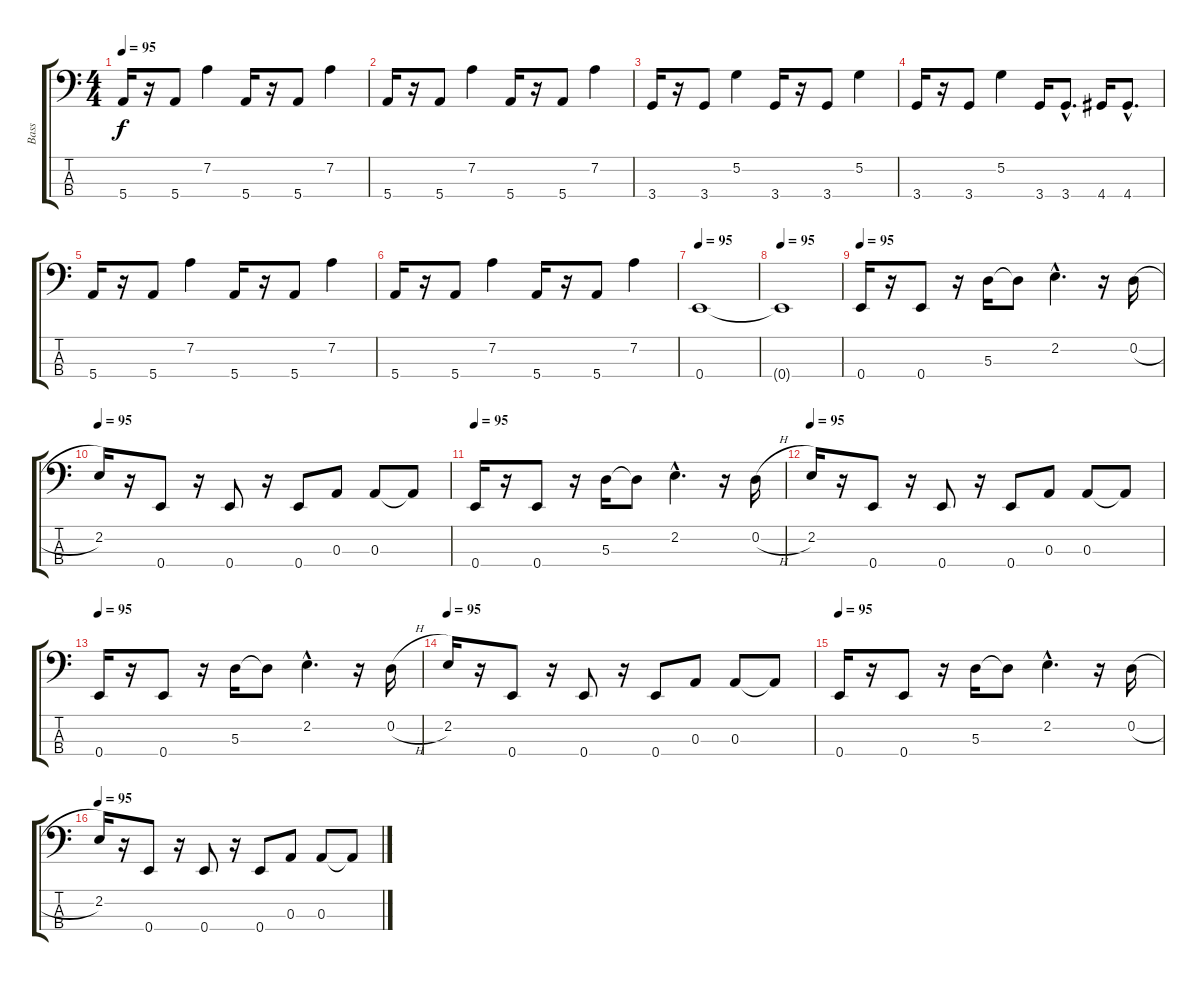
\track ("Bass" "Bass") {instrument electricbassfinger}
\staff {score tabs}
\tuning (G2 D2 A1 E1) {hide}
\ts (4 4)
\tempo 95
\clef f4
\ks c
5.4.16{dy f} r.16 5.4.8 7.2.4 5.4.16 r.16 5.4.8 7.2.4 |
5.4.16 r.16 5.4.8 7.2.4 5.4.16 r.16 5.4.8 7.2.4 |
3.4.16 r.16 3.4.8 5.2.4 3.4.16 r.16 3.4.8 5.2.4 |
3.4.16 r.16 3.4.8 5.2.4 3.4.16 3.4{hac}.8{d} 4.4.16 4.4{hac}.8{d} |
5.4.16 r.16 5.4.8 7.2.4 5.4.16 r.16 5.4.8 7.2.4 |
5.4.16 r.16 5.4.8 7.2.4 5.4.16 r.16 5.4.8 7.2.4 |
\tempo 95
0.4.1 |
\tempo 95
0.4{t}.1 |
\tempo 95
0.4.16 r.16 0.4.8 r.16 5.3.16 5.3{t}.8 2.2{hac}.4{d} r.16 0.2{h}.16 |
\tempo 95
2.2.16 r.16 0.4.8 r.16 0.4.8 r.16 0.4.8 0.3.8 0.3.8 0.3{t}.8 |
\tempo 95
0.4.16 r.16 0.4.8 r.16 5.3.16 5.3{t}.8 2.2{hac}.4{d} r.16 0.2{h}.16 |
\tempo 95
2.2.16 r.16 0.4.8 r.16 0.4.8 r.16 0.4.8 0.3.8 0.3.8 0.3{t}.8 |
\tempo 95
0.4.16 r.16 0.4.8 r.16 5.3.16 5.3{t}.8 2.2{hac}.4{d} r.16 0.2{h}.16 |
\tempo 95
2.2.16 r.16 0.4.8 r.16 0.4.8 r.16 0.4.8 0.3.8 0.3.8 0.3{t}.8 |
\tempo 95
0.4.16 r.16 0.4.8 r.16 5.3.16 5.3{t}.8 2.2{hac}.4{d} r.16 0.2{h}.16 |
\tempo 95
2.2.16 r.16 0.4.8 r.16 0.4.8 r.16 0.4.8 0.3.8 0.3.8 0.3{t}.8
